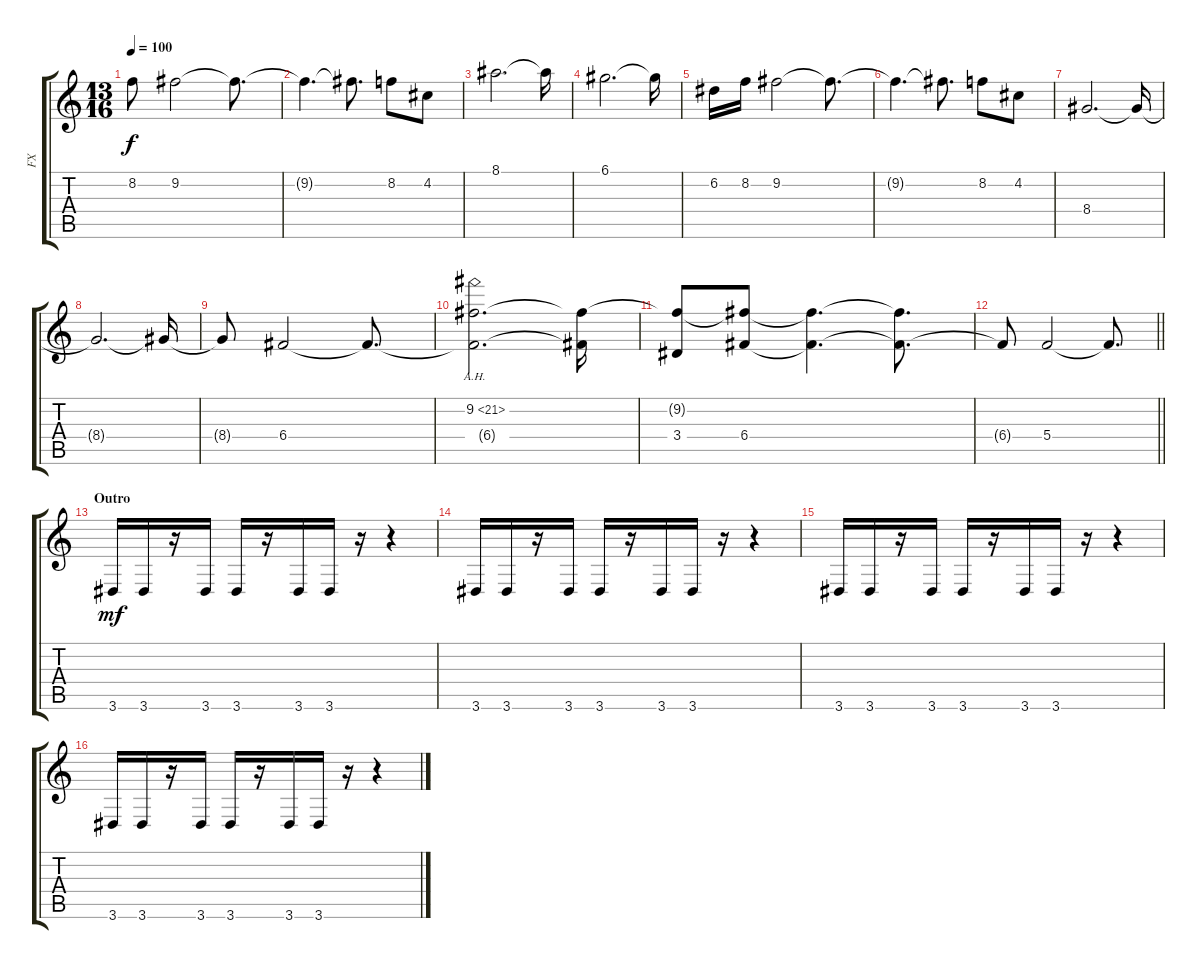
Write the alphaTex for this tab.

\track ("FX" "FX") {instrument distortionguitar}
\staff {score tabs}
\tuning (D4 A3 F3 C3 G2 C2) {hide}
\ts (13 16)
\tempo 100
\clef g2
\ks c
8.2.8{dy f} 9.2.2 9.2{t}.8{d} |
9.2{t}.4{d} 9.2{t}.8{d} 8.2.8 4.2.8 |
8.1.2{d} 8.1{t}.16 |
6.1.2{d} 6.1{t}.16 |
6.2.16 8.2.16 9.2.2 9.2{t}.8{d} |
9.2{t}.4{d} 9.2{t}.8{d} 8.2.8 4.2.8 |
8.4.2{d} 8.4{t}.16 |
8.4{t}.2{d} 8.4{t}.16 |
8.4{t}.8 6.4.2 6.4{t}.8{d} |
(9.2{ah 12} 6.4{t}).2{d} (9.2{t} 6.4{t}).16 |
(9.2{t} 3.4).8 (9.2{t} 6.4).8 (9.2{t} 6.4{t}).4{d} (9.2{t} 6.4{t}).8{d} |
\barLineRight lightlight
6.4{t}.8 5.4.2 5.4{t}.8{d} |
\section ("" "Outro")
3.6.16{dy mf volume 5} 3.6.16 r.16 3.6.16 3.6.16 r.16 3.6.16 3.6.16 r.16 r.4 |
3.6.16 3.6.16 r.16 3.6.16 3.6.16 r.16 3.6.16 3.6.16 r.16 r.4 |
3.6.16 3.6.16 r.16 3.6.16 3.6.16 r.16 3.6.16 3.6.16 r.16 r.4 |
3.6.16 3.6.16 r.16 3.6.16 3.6.16 r.16 3.6.16 3.6.16 r.16 r.4
